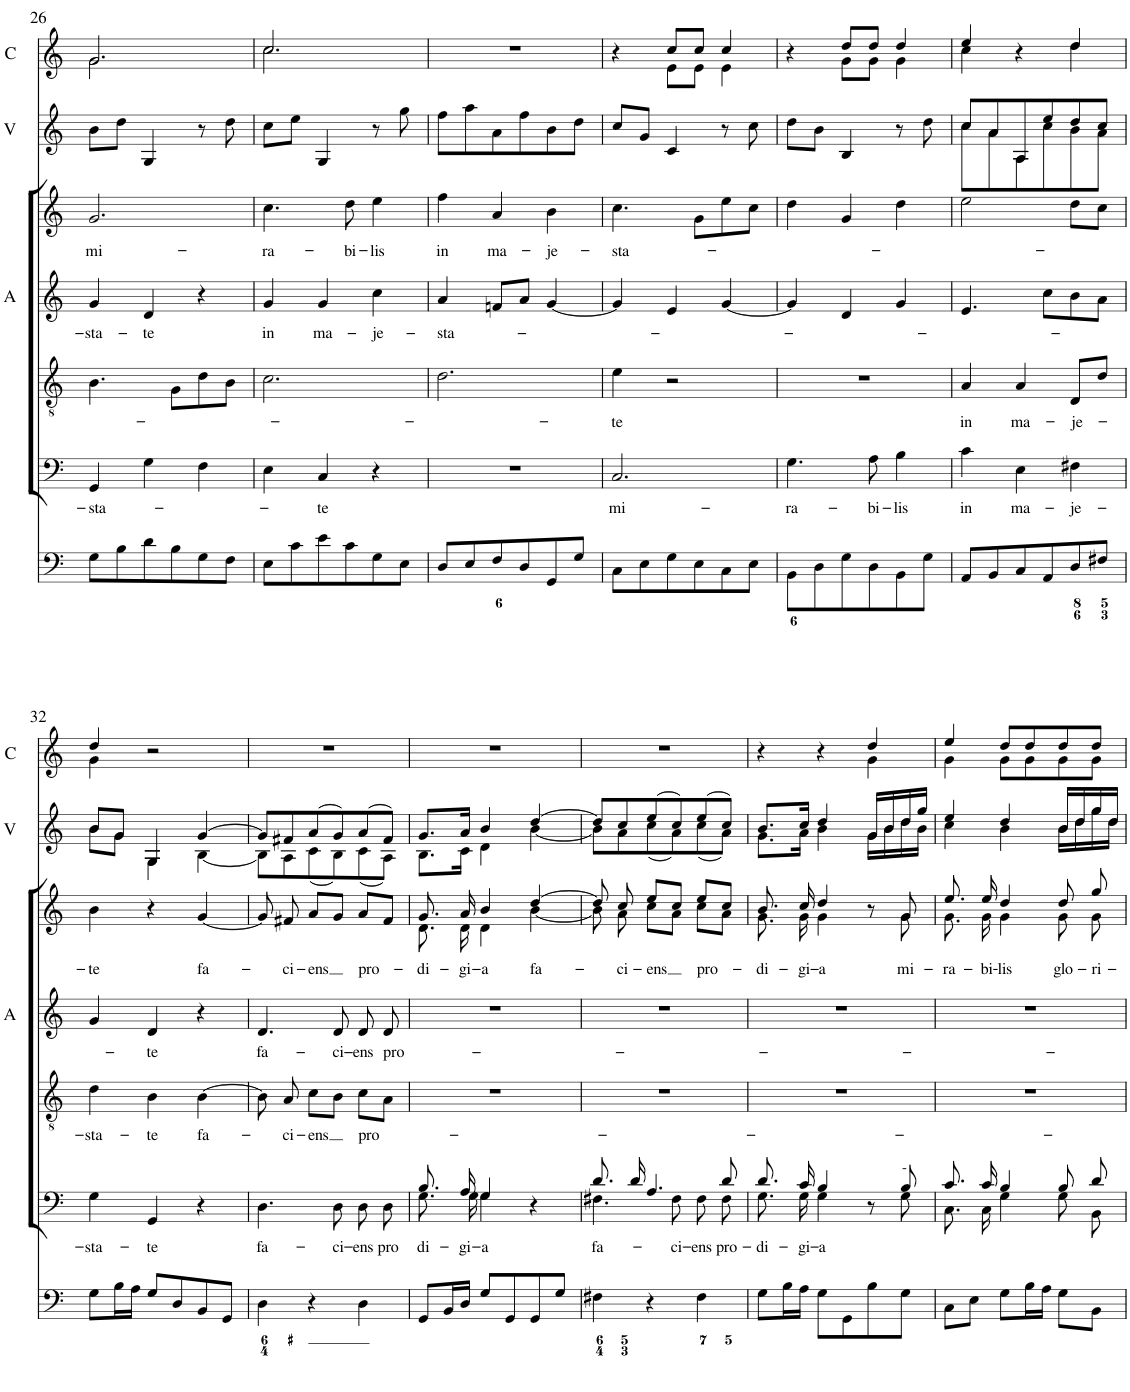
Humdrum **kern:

**kern	**kern	**kern	**kern	**text	**kern	**text	**kern	**text	**kern	**text	**kern	**kern
*part9	*part8	*part7	*part6	*part6	*part5	*part5	*part4	*part4	*part3	*part3	*part2	*part1
*staff9	*staff8	*staff7	*staff6	*staff6	*staff5	*staff5	*staff4	*staff4	*staff3	*staff3	*staff2	*staff1
*I"Violin	*I"Violin	*I"Organ	*I"Voice	*	*I"Tenor	*	*I"Alto	*	*I"Voice	*	*I"2 Violini	*I"2 Clarini in C
*I'Vln.	*I'Vln.	*	*	*	*	*	*I'A	*	*	*	*I'V	*I'C
!!LO:PB:g=z
*clefG2	*clefG2	*clefF4	*clefF4	*	*clefGv2	*	*clefG2	*	*clefG2	*	*clefG2	*clefG2
*k[]	*k[]	*k[]	*k[]	*	*k[]	*	*k[]	*	*k[]	*	*k[]	*k[]
*M3/4	*M3/4	*M3/4	*M3/4	*	*M3/4	*	*M3/4	*	*M3/4	*	*M3/4	*M3/4
=26	=26	=26	=26	=26	=26	=26	=26	=26	=26	=26	=26	=26
!	!	!	!	!LO:LY:b	!	!	!	!LO:LY:b	!	!LO:LY:b	!	!
*	*	*	*	*	*	*	*	*	*	*	*	*^
8b\L	8b	8G\L	4GG/	-sta-	4.B\	.	4g/	-sta-	2.g/	mi-	8b\L	2.g/	2.g\
8dd\J	8dd	8B\	.	.	.	.	.	.	.	.	8dd\J	.	.
!	!	!	!	!	!	!	!	!LO:LY:b	!	!	!	!	!
4G	4G	8d\	4G\	.	.	.	4d/	-te	.	.	4G/	.	.
.	.	8B\	.	.	8G\L	.	.	.	.	.	.	.	.
8r	8r	8G\	4F\	.	8d\	.	4r	.	.	.	8r	.	.
8dd	8dd	8F\J	.	.	8B\J	.	.	.	.	.	8dd\	.	.
=27	=27	=27	=27	=27	=27	=27	=27	=27	=27	=27	=27	=27	=27
!	!	!	!	!	!	!	!	!LO:LY:b	!	!LO:LY:b	!	!	!
8cc\L	8cc	8E\L	4E\	.	2.c\	.	4g/	in	4.cc\	-ra-	8cc\L	2.cc/	2.cc\
8ee\J	8ee	8c\	.	.	.	.	.	.	.	.	8ee\J	.	.
!	!	!	!	!LO:LY:b	!	!	!	!LO:LY:b	!	!	!	!	!
4G	4G	8e\	4C/	-te	.	.	4g/	ma-	.	.	4G/	.	.
!	!	!	!	!	!	!	!	!	!	!LO:LY:b	!	!	!
.	.	8c\	.	.	.	.	.	.	8dd\	-bi-	.	.	.
!	!	!	!	!	!	!	!	!LO:LY:b	!	!LO:LY:b	!	!	!
8r	8r	8G\	4r	.	.	.	4cc\	-je-	4ee\	-lis	8r	.	.
8gg	8gg	8E\J	.	.	.	.	.	.	.	.	8gg\	.	.
*	*	*	*	*	*	*	*	*	*	*	*	*v	*v
=28	=28	=28	=28	=28	=28	=28	=28	=28	=28	=28	=28	=28
!	!	!	!	!	!	!	!	!LO:LY:b	!	!LO:LY:b	!	!
8ff\L	8ff	8D/L	2.r	.	2.d\	.	4a/	-sta-	4ff\	in	8ff\L	2.r
8aa\J	8aa	8E/	.	.	.	.	.	.	.	.	8aa\	.
!	!	!	!	!	!	!	!	!	!	!LO:LY:b	!	!
8a\L	8a	8F/	.	.	.	.	8fn/L	.	4a/	ma-	8a\	.
8ff\J	8ff	8D/	.	.	.	.	8a/J	.	.	.	8ff\	.
!	!	!	!	!	!	!	!	!	!	!LO:LY:b	!	!
8b\L	8b	8GG/	.	.	.	.	[4g/	.	4b\	-je-	8b\	.
8dd\J	8dd	8G/J	.	.	.	.	.	.	.	.	8dd\J	.
=29	=29	=29	=29	=29	=29	=29	=29	=29	=29	=29	=29	=29
!	!	!	!	!LO:LY:b	!	!LO:LY:b	!	!	!	!LO:LY:b	!	!
*	*	*	*	*	*	*	*	*	*	*	*	*^
8cc/L	8cc	8C\L	2.C/	mi-	4e\	-te	4g/]	.	4.cc\	-sta-	8cc/L	4r	4ryy
8g/J	8g	8E\	.	.	.	.	.	.	.	.	8g/J	.	.
4c	4c	8G\	.	.	2r	.	4e/	.	.	.	4c/	8cc/L	8e\L
.	.	8E\	.	.	.	.	.	.	8g\L	.	.	8cc/J	8e\J
8r	8r	8C\	.	.	.	.	[4g/	.	8ee\	.	8r	4cc/	4e\
8cc	8cc	8E\J	.	.	.	.	.	.	8cc\J	.	8cc\	.	.
=30	=30	=30	=30	=30	=30	=30	=30	=30	=30	=30	=30	=30	=30
!	!	!	!	!LO:LY:b	!	!	!	!	!	!	!	!	!
8dd\L	8dd	8BB\L	4.G\	-ra-	2.r	.	4g/]	.	4dd\	.	8dd\L	4r	4ryy
8b\J	8b	8D\	.	.	.	.	.	.	.	.	8b\J	.	.
4B	4B	8G\	.	.	.	.	4d/	.	4g/	.	4B/	8dd/L	8g\L
!	!	!	!	!LO:LY:b	!	!	!	!	!	!	!	!	!
.	.	8D\	8A\	-bi-	.	.	.	.	.	.	.	8dd/J	8g\J
!	!	!	!	!LO:LY:b	!	!	!	!	!	!	!	!	!
8r	8r	8BB\	4B\	-lis	.	.	4g/	.	4dd\	.	8r	4dd/	4g\
8dd	8dd	8G\J	.	.	.	.	.	.	.	.	8dd\	.	.
=31	=31	=31	=31	=31	=31	=31	=31	=31	=31	=31	=31	=31	=31
!	!	!	!	!LO:LY:b	!	!LO:LY:b	!	!	!	!	!	!	!
*	*	*	*	*	*	*	*	*	*	*	*^	*	*
8cc\L	8ccL	8AA/L	4c\	in	4A/	in	4.e/	.	2ee\	.	8cc/L	8cc\L	4ee/	4cc\
8a\J	8a	8BB/	.	.	.	.	.	.	.	.	8a/	8a\	.	.
!	!	!	!	!LO:LY:b	!	!LO:LY:b	!	!	!	!	!	!	!	!
8A/L	8A	8C/	4E\	ma-	4A/	ma-	.	.	.	.	8A/	8A\	4r	4ryy
!	!LO:TX:a:t=div	!	!	!	!	!	!	!	!	!	!	!	!	!
!LO:TX:a:t=div	!	!	!	!	!	!	!	!	!	!	!	!	!	!
8cc/J	8ee	8AA/	.	.	.	.	8cc\L	.	.	.	8ee/	8cc\	.	.
!	!	!	!	!LO:LY:b	!	!LO:LY:b	!	!	!	!	!	!	!	!
8b/L	8dd	8D/	4F#X\	-je-	8D/L	-je-	8b\	.	8dd\L	.	8dd/	8b\	4dd/	4dd\
8a/J	8ccJ	8F#X/J	.	.	8d/J	.	8a\J	.	8cc\J	.	8cc/J	8a\J	.	.
!!LO:LB:g=z	!!
=32	=32	=32	=32	=32	=32	=32	=32	=32	=32	=32	=32	=32	=32	=32
!	!	!	!	!LO:LY:b	!	!LO:LY:b	!	!	!	!LO:LY:b	!	!	!	!
8b/L	8b	8G\L	4G\	-sta-	4d\	-sta-	4g/	.	4b\	-te	8b/L	8b\L	4dd/	4g\
8g/J	8g	16B\L	.	.	.	.	.	.	.	.	8g/J	8g\J	.	.
.	.	16A\JJ	.	.	.	.	.	.	.	.	.	.	.	.
!	!	!	!	!LO:LY:b	!	!LO:LY:b	!	!LO:LY:b	!	!	!	!	!	!
4G	4G	8G/L	4GG/	-te	4B\	-te	4d/	-te	4r	.	4G/	4G\	2r	2ryy
.	.	8D/	.	.	.	.	.	.	.	.	.	.	.	.
!	!	!	!	!	!	!LO:LY:b	!	!	!	!LO:LY:b	!	!	!	!
[4B	[4g	8BB/	4r	.	[4B\	fa-	4r	.	[4g/	fa-	[4g/	[4B\	.	.
.	.	8GG/J	.	.	.	.	.	.	.	.	.	.	.	.
*	*	*	*	*	*	*	*	*	*	*	*	*	*v	*v
=33	=33	=33	=33	=33	=33	=33	=33	=33	=33	=33	=33	=33	=33
!	!	!	!	!LO:LY:b	!	!	!	!LO:LY:b	!	!	!	!	!
8B/L]	8g]	4D\	4.D\	fa-	8B\]	.	4.d/	fa-	8g/]	.	8g/L]	8B\L]	2.r
!	!	!	!	!	!	!LO:LY:b	!	!	!	!LO:LY:b	!	!	!
8A/J	8f#X	.	.	.	8A/	-ci-	.	.	8f#X/	-ci-	8f#X/	8A\	.
!	!	!	!	!	!	!LO:LY:b	!	!	!	!LO:LY:b	!	!	!
(8c/L	(8a	4r	.	.	8c\L	-ens	.	.	8a/L	-ens	(8a/	(8c\	.
!	!	!	!	!LO:LY:b	!	!	!	!LO:LY:b	!	!	!	!	!
8B/J)	8g)	.	8D\	-ci-	8B\J	.	8d/	-ci-	8g/J	.	8g/)	8B\)	.
!	!	!	!	!LO:LY:b	!	!LO:LY:b	!	!LO:LY:b	!	!LO:LY:b	!	!	!
(8c/L	(8a	4D\	8D\L	-ens	8c\L	pro-	8d/	-ens	8a/L	pro-	(8a/	(8c\	.
!	!	!	!	!LO:LY:b	!	!	!	!LO:LY:b	!	!	!	!	!
8A/J)	8f#)	.	8D\J	pro-	8A\J	.	8d/	pro-	8f#/J	.	8f#/J)	8A\J)	.
=34	=34	=34	=34	=34	=34	=34	=34	=34	=34	=34	=34	=34	=34
*	*	*	*^	*	*	*	*	*	*	*	*	*	*
!	!	!	!	!	!LO:LY:b	!	!	!	!	!	!LO:LY:b	!	!	!
*	*	*	*	*	*	*	*	*	*	*^	*	*	*	*
8.B/L	8.g	8GG/L	8.B/L	8.G\L	di-	2.r	.	2.r	.	8.g/	8.d\	-di-	8.g/L	8.B\L	2.r
.	.	16BB/L	.	.	.	.	.	.	.	.	.	.	.	.	.
!	!	!	!	!	!LO:LY:b	!	!	!	!	!	!	!LO:LY:b	!	!	!
16c/Jk	16a	16D/JJ	16A/Jk	16G\Jk	-gi-	.	.	.	.	16a/	16d\	-gi-	16a/Jk	16c\Jk	.
!	!	!	!	!	!LO:LY:b	!	!	!	!	!	!	!LO:LY:b	!	!	!
4d	4b	8G/L	4G/	4G\	-a	.	.	.	.	4b/	4d\	-a	4b/	4d\	.
.	.	8GG/	.	.	.	.	.	.	.	.	.	.	.	.	.
!	!	!	!	!	!	!	!	!	!	!	!	!LO:LY:b	!	!	!
[4b	[4dd	8GG/	4r	4ryy	.	.	.	.	.	[4dd/	[4b\	fa-	[4dd/	[4b\	.
.	.	8G/J	.	.	.	.	.	.	.	.	.	.	.	.	.
=35	=35	=35	=35	=35	=35	=35	=35	=35	=35	=35	=35	=35	=35	=35	=35
!	!	!	!	!	!LO:LY:b	!	!	!	!	!	!	!	!	!	!
8b/L]	8dd]	4F#X\	8.d/L	4.F#X\	fa-	2.r	.	2.r	.	8dd/]	8b\]	.	8dd/L]	8b\L]	2.r
!	!	!	!	!	!	!	!	!	!	!	!	!LO:LY:b	!	!	!
8a/J	8cc	.	.	.	.	.	.	.	.	8cc/	8a\	-ci-	8cc/	8a\	.
.	.	.	16d/Jk	.	.	.	.	.	.	.	.	.	.	.	.
!	!	!	!	!	!	!	!	!	!	!	!	!LO:LY:b	!	!	!
(8cc\L	(8ee	4r	4.A/	.	.	.	.	.	.	8ee/L	8cc\L	-ens	(8ee/	(8cc\	.
!	!	!	!	!	!LO:LY:b	!	!	!	!	!	!	!	!	!	!
8a\J)	8cc)	.	.	8F#\	-ci-	.	.	.	.	8cc/J	8a\J	.	8cc/)	8a\)	.
!	!	!	!	!	!LO:LY:b	!	!	!	!	!	!	!LO:LY:b	!	!	!
(8cc\L	(8ee	4F#\	.	8F#\L	-ens	.	.	.	.	8ee/L	8cc\L	pro-	(8ee/	(8cc\	.
!	!	!	!	!	!LO:LY:b	!	!	!	!	!	!	!	!	!	!
8a\J)	8cc)	.	8d/	8F#\J	pro-	.	.	.	.	8cc/J	8a\J	.	8cc/J)	8a\J)	.
=36	=36	=36	=36	=36	=36	=36	=36	=36	=36	=36	=36	=36	=36	=36	=36
!	!	!	!	!	!LO:LY:b	!	!	!	!	!	!	!LO:LY:b	!	!	!
*	*	*	*	*	*	*	*	*	*	*	*	*	*	*	*^
8.g/L	8.b	8G\L	8.d/L	8.G\L	-di-	2.r	.	2.r	.	8.b/	8.g\	-di-	8.b/L	8.g\L	4r	2ryy
.	.	16B\L	.	.	.	.	.	.	.	.	.	.	.	.	.	.
!	!	!	!	!	!LO:LY:b	!	!	!	!	!	!	!LO:LY:b	!	!	!	!
16a/Jk	16cc	16A\JJ	16c/Jk	16G\Jk	-gi-	.	.	.	.	16cc/	16g\	-gi-	16cc/Jk	16a\Jk	.	.
!	!	!	!	!	!LO:LY:b	!	!	!	!	!	!	!LO:LY:b	!	!	!	!
4b	4dd	8G\L	4B/	4G\	-a	.	.	.	.	4dd/	4g\	-a	4dd/	4b\	4r	.
.	.	8GG\	.	.	.	.	.	.	.	.	.	.	.	.	.	.
16g/LL	16g	8B\	8r	8ryy	.	.	.	.	.	8r	8ryy	.	16g/LL	16g\LL	4dd/	4g\
16b/J	16b	.	.	.	.	.	.	.	.	.	.	.	16b/	16b\	.	.
!	!	!	!LO:TX:a:t=-	!	!	!	!	!	!	!	!	!	!	!	!	!
!	!	!	!	!	!	!	!	!	!	!	!	!LO:LY:b	!	!	!	!
16dd/L	16dd	8G\J	8B/	8G\	.	.	.	.	.	8g/	8g\	mi-	16dd/	16dd\	.	.
16b/JJ	16gg	.	.	.	.	.	.	.	.	.	.	.	16gg/JJ	16b\JJ	.	.
=37	=37	=37	=37	=37	=37	=37	=37	=37	=37	=37	=37	=37	=37	=37	=37	=37
!	!	!	!	!	!	!	!	!	!	!	!	!LO:LY:b	!	!	!	!
4cc	4ee	8C\L	8.c/L	8.C\L	.	2.r	.	2.r	.	8.ee/	8.g\	-ra-	4ee/	4cc\	4ee/	4g\
.	.	8E\J	.	.	.	.	.	.	.	.	.	.	.	.	.	.
!	!	!	!	!	!	!	!	!	!	!	!	!LO:LY:b	!	!	!	!
.	.	.	16c/Jk	16C\Jk	.	.	.	.	.	16ee/	16g\	-bi-	.	.	.	.
!	!	!	!	!	!	!	!	!	!	!	!	!LO:LY:b	!	!	!	!
4b	4dd	8G\L	4B/	4G\	.	.	.	.	.	4dd/	4g\	-lis	4dd/	4b\	8dd/L	8g\L
.	.	16B\L	.	.	.	.	.	.	.	.	.	.	.	.	8dd/	8g\
.	.	16A\JJ	.	.	.	.	.	.	.	.	.	.	.	.	.	.
!	!	!	!	!	!	!	!	!	!	!	!	!LO:LY:b	!	!	!	!
16b\LL	16b	8G\L	8B/L	8G\L	.	.	.	.	.	8dd/	8g\	glo-	16b/LL	16b\LL	8dd/	8g\
16dd\J	16dd	.	.	.	.	.	.	.	.	.	.	.	16dd/	16dd\	.	.
!	!	!	!	!	!	!	!	!	!	!	!	!LO:LY:b	!	!	!	!
16gg\L	16gg	8BB\J	8d/J	8BB\J	.	.	.	.	.	8gg/	8g\	-ri-	16gg/	16gg\	8dd/J	8g\J
16dd\JJ	16dd	.	.	.	.	.	.	.	.	.	.	.	16dd/JJ	16dd\JJ	.	.
*	*	*	*	*	*	*	*	*	*	*v	*v	*	*	*	*v	*v
*	*	*	*v	*v	*	*	*	*	*	*	*	*v	*v	*
=	=	=	=	=	=	=	=	=	=	=	=	=
*-	*-	*-	*-	*-	*-	*-	*-	*-	*-	*-	*-	*-
